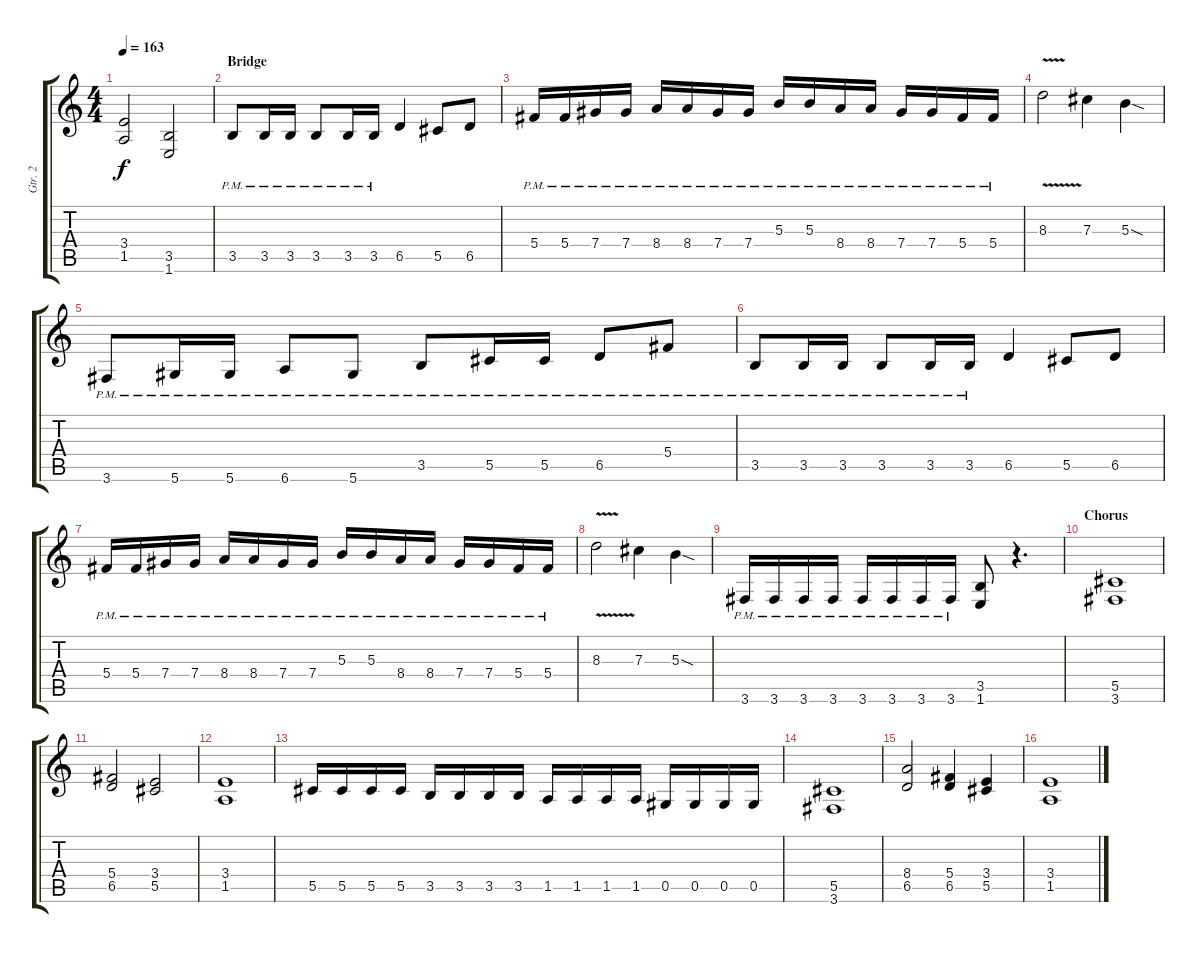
\track ("Gtr. 2" "Gtr. 2") {instrument distortionguitar}
\staff {score tabs}
\tuning (Eb4 Bb3 Gb3 Db3 Ab2 Eb2) {hide}
\ts (4 4)
\tempo 163
\clef g2
\ks c
(3.4 1.5).2{dy f} (3.5 1.6).2 |
\section ("" "Bridge")
3.5{pm}.8 3.5{pm}.16 3.5{pm}.16 3.5{pm}.8 3.5{pm}.16 3.5{pm}.16 6.5.4 5.5.8 6.5.8 |
5.4{pm}.16 5.4{pm}.16 7.4{pm}.16 7.4{pm}.16 8.4{pm}.16 8.4{pm}.16 7.4{pm}.16 7.4{pm}.16 5.3{pm}.16 5.3{pm}.16 8.4{pm}.16 8.4{pm}.16 7.4{pm}.16 7.4{pm}.16 5.4{pm}.16 5.4{pm}.16 |
8.3{v}.2 7.3.4 5.3{sod}.4 |
3.6{pm}.8 5.6{pm}.16 5.6{pm}.16 6.6{pm}.8 5.6{pm}.8 3.5{pm}.8 5.5{pm}.16 5.5{pm}.16 6.5{pm}.8 5.4{pm}.8 |
3.5{pm}.8 3.5{pm}.16 3.5{pm}.16 3.5{pm}.8 3.5{pm}.16 3.5{pm}.16 6.5.4 5.5.8 6.5.8 |
5.4{pm}.16 5.4{pm}.16 7.4{pm}.16 7.4{pm}.16 8.4{pm}.16 8.4{pm}.16 7.4{pm}.16 7.4{pm}.16 5.3{pm}.16 5.3{pm}.16 8.4{pm}.16 8.4{pm}.16 7.4{pm}.16 7.4{pm}.16 5.4{pm}.16 5.4{pm}.16 |
8.3{v}.2 7.3.4 5.3{sod}.4 |
3.6{pm}.16 3.6{pm}.16 3.6{pm}.16 3.6{pm}.16 3.6{pm}.16 3.6{pm}.16 3.6{pm}.16 3.6{pm}.16 (3.5 1.6).8 r.4{d} |
\section ("" "Chorus")
(5.5 3.6).1 |
(5.4 6.5).2 (3.4 5.5).2 |
(3.4 1.5).1 |
5.5.16 5.5.16 5.5.16 5.5.16 3.5.16 3.5.16 3.5.16 3.5.16 1.5.16 1.5.16 1.5.16 1.5.16 0.5.16 0.5.16 0.5.16 0.5.16 |
(5.5 3.6).1 |
(8.4 6.5).2 (5.4 6.5).4 (3.4 5.5).4 |
(3.4 1.5).1
